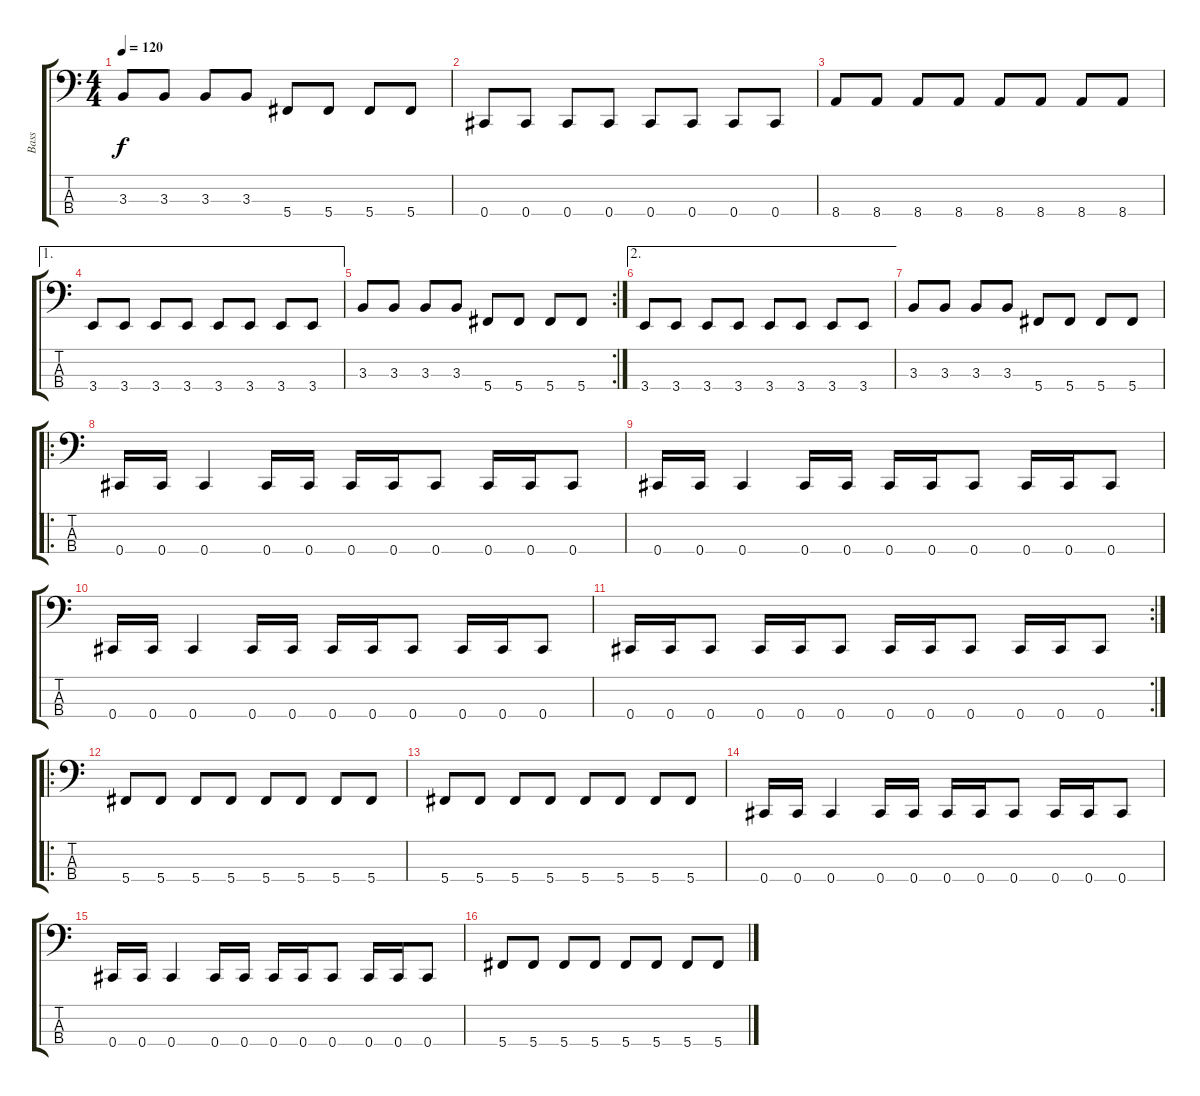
\track ("Bass" "Bass") {instrument electricbasspick}
\staff {score tabs}
\tuning (Gb2 Db2 Ab1 Db1) {hide}
\ts (4 4)
\tempo 120
\clef f4
\ks c
3.3.8{dy f} 3.3.8 3.3.8 3.3.8 5.4.8 5.4.8 5.4.8 5.4.8 |
0.4.8 0.4.8 0.4.8 0.4.8 0.4.8 0.4.8 0.4.8 0.4.8 |
8.4.8 8.4.8 8.4.8 8.4.8 8.4.8 8.4.8 8.4.8 8.4.8 |
\ae 1
3.4.8 3.4.8 3.4.8 3.4.8 3.4.8 3.4.8 3.4.8 3.4.8 |
\rc 2
3.3.8 3.3.8 3.3.8 3.3.8 5.4.8 5.4.8 5.4.8 5.4.8 |
\ae 2
3.4.8 3.4.8 3.4.8 3.4.8 3.4.8 3.4.8 3.4.8 3.4.8 |
3.3.8 3.3.8 3.3.8 3.3.8 5.4.8 5.4.8 5.4.8 5.4.8 |
\ro
0.4.16 0.4.16 0.4.4 0.4.16 0.4.16 0.4.16 0.4.16 0.4.8 0.4.16 0.4.16 0.4.8 |
0.4.16 0.4.16 0.4.4 0.4.16 0.4.16 0.4.16 0.4.16 0.4.8 0.4.16 0.4.16 0.4.8 |
0.4.16 0.4.16 0.4.4 0.4.16 0.4.16 0.4.16 0.4.16 0.4.8 0.4.16 0.4.16 0.4.8 |
\rc 2
0.4.16 0.4.16 0.4.8 0.4.16 0.4.16 0.4.8 0.4.16 0.4.16 0.4.8 0.4.16 0.4.16 0.4.8 |
\ro
5.4.8 5.4.8 5.4.8 5.4.8 5.4.8 5.4.8 5.4.8 5.4.8 |
5.4.8 5.4.8 5.4.8 5.4.8 5.4.8 5.4.8 5.4.8 5.4.8 |
0.4.16 0.4.16 0.4.4 0.4.16 0.4.16 0.4.16 0.4.16 0.4.8 0.4.16 0.4.16 0.4.8 |
0.4.16 0.4.16 0.4.4 0.4.16 0.4.16 0.4.16 0.4.16 0.4.8 0.4.16 0.4.16 0.4.8 |
5.4.8 5.4.8 5.4.8 5.4.8 5.4.8 5.4.8 5.4.8 5.4.8
